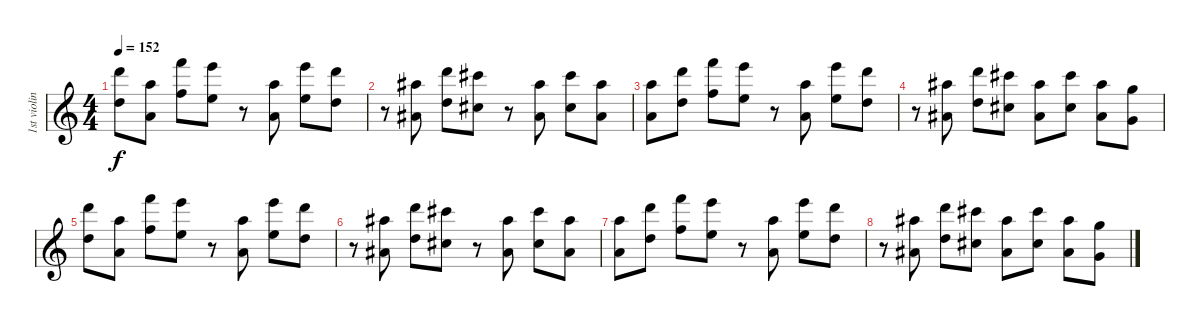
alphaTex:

\track ("1st violins" "1st violin") {instrument stringensemble1}
\staff {score}
\tuning (E4 B3 G3 D3 A2 E2) {hide}
\ts (4 4)
\tempo 152
\clef g2
\ks c
(22.1 15.2).8{dy f} (17.1 10.2).8 (25.1 18.2).8 (24.1 17.2).8 r.8 (17.1 10.2).8 (24.1 17.2).8 (22.1 15.2).8 |
r.8 (18.1 11.2).8 (22.1 15.2).8 (21.1 14.2).8 r.8 (18.1 11.2).8 (21.1 14.2).8 (18.1 11.2).8 |
(17.1 10.2).8 (22.1 15.2).8 (25.1 18.2).8 (24.1 17.2).8 r.8 (17.1 10.2).8 (24.1 17.2).8 (22.1 15.2).8 |
r.8 (18.1 11.2).8 (22.1 15.2).8 (21.1 14.2).8 (18.1 11.2).8 (21.1 14.2).8 (18.1 11.2).8 (15.1 8.2).8 |
(22.1 15.2).8 (17.1 10.2).8 (25.1 18.2).8 (24.1 17.2).8 r.8 (17.1 10.2).8 (24.1 17.2).8 (22.1 15.2).8 |
r.8 (18.1 11.2).8 (22.1 15.2).8 (21.1 14.2).8 r.8 (18.1 11.2).8 (21.1 14.2).8 (18.1 11.2).8 |
(17.1 10.2).8 (22.1 15.2).8 (25.1 18.2).8 (24.1 17.2).8 r.8 (17.1 10.2).8 (24.1 17.2).8 (22.1 15.2).8 |
r.8 (18.1 11.2).8 (22.1 15.2).8 (21.1 14.2).8 (18.1 11.2).8 (21.1 14.2).8 (18.1 11.2).8 (15.1 8.2).8
